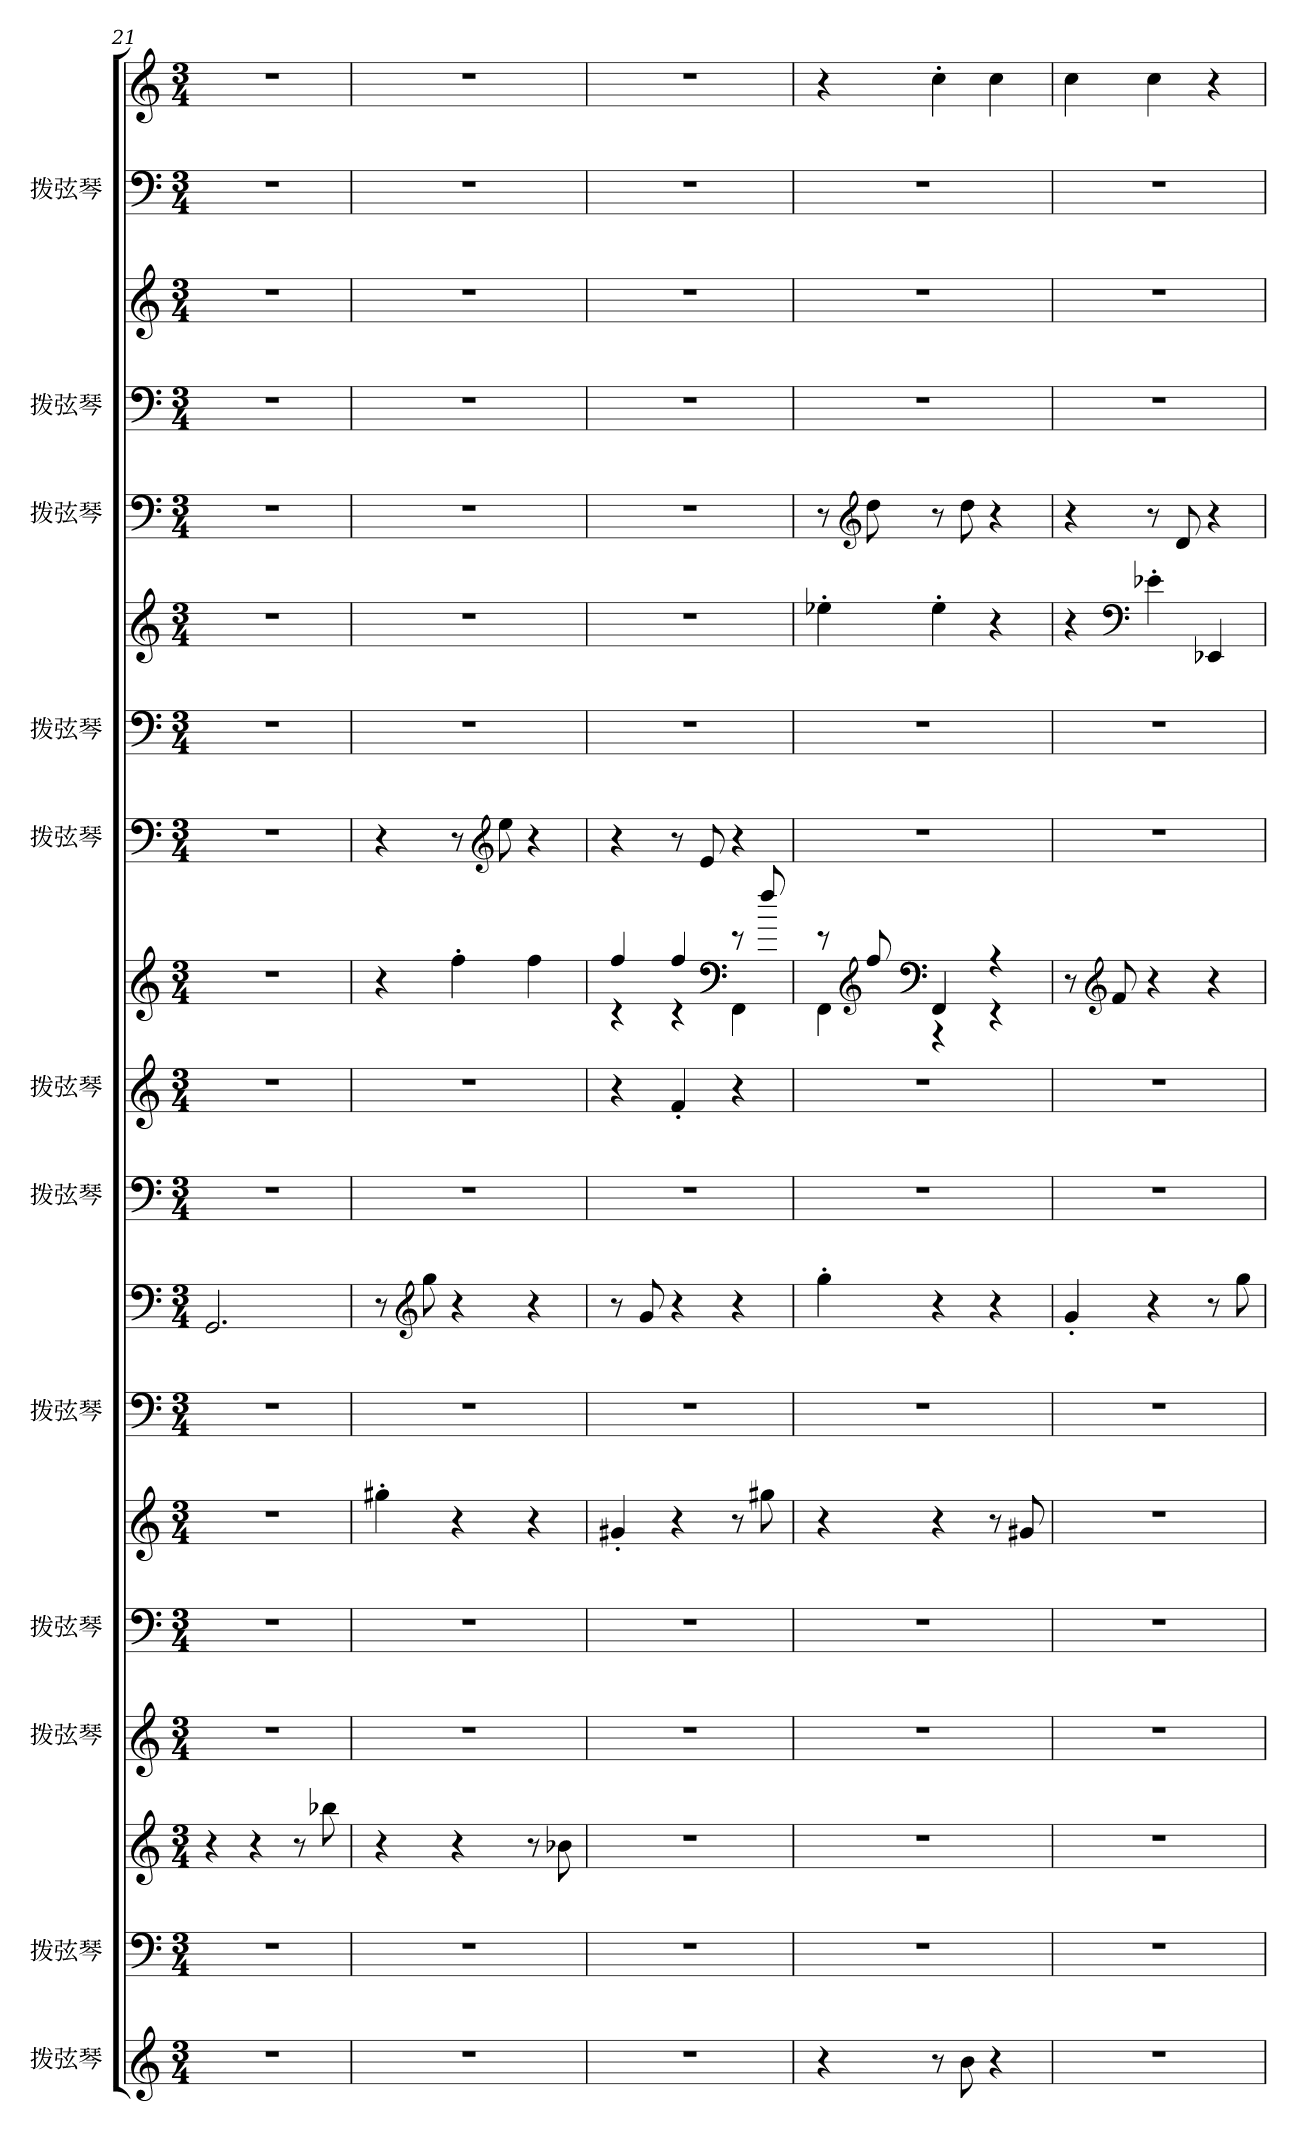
**kern	**kern	**kern	**kern	**kern	**kern	**kern	**kern	**kern	**kern	**kern	**kern	**kern	**kern	**kern	**kern	**kern	**kern	**kern
*part12	*part11	*part11	*part10	*part9	*part9	*part8	*part8	*part7	*part6	*part6	*part5	*part4	*part4	*part3	*part2	*part2	*part1	*part1
*staff19	*staff18	*staff17	*staff16	*staff15	*staff14	*staff13	*staff12	*staff11	*staff10	*staff9	*staff8	*staff7	*staff6	*staff5	*staff4	*staff3	*staff2	*staff1
*I"拨弦琴	*I"拨弦琴	*	*I"拨弦琴	*I"拨弦琴	*	*I"拨弦琴	*	*I"拨弦琴	*I"拨弦琴	*	*I"拨弦琴	*I"拨弦琴	*	*I"拨弦琴	*I"拨弦琴	*	*I"拨弦琴	*
!!LO:PB:g=z
*clefG2	*clefF4	*clefG2	*clefG2	*clefF4	*clefG2	*clefF4	*clefF4	*clefF4	*clefG2	*clefG2	*clefF4	*clefF4	*clefG2	*clefF4	*clefF4	*clefG2	*clefF4	*clefG2
*k[]	*k[]	*k[]	*k[]	*k[]	*k[]	*k[]	*k[]	*k[]	*k[]	*k[]	*k[]	*k[]	*k[]	*k[]	*k[]	*k[]	*k[]	*k[]
*M3/4	*M3/4	*M3/4	*M3/4	*M3/4	*M3/4	*M3/4	*M3/4	*M3/4	*M3/4	*M3/4	*M3/4	*M3/4	*M3/4	*M3/4	*M3/4	*M3/4	*M3/4	*M3/4
=21	=21	=21	=21	=21	=21	=21	=21	=21	=21	=21	=21	=21	=21	=21	=21	=21	=21	=21
2.r	2.r	4r	2.r	2.r	2.r	2.r	2.GG/	2.r	2.r	2.r	2.r	2.r	2.r	2.r	2.r	2.r	2.r	2.r
.	.	4r	.	.	.	.	.	.	.	.	.	.	.	.	.	.	.	.
.	.	8r	.	.	.	.	.	.	.	.	.	.	.	.	.	.	.	.
.	.	8bb-X\	.	.	.	.	.	.	.	.	.	.	.	.	.	.	.	.
=22	=22	=22	=22	=22	=22	=22	=22	=22	=22	=22	=22	=22	=22	=22	=22	=22	=22	=22
2.r	2.r	4r	2.r	2.r	4gg#X'\	2.r	8r	2.r	2.r	4r	4r	2.r	2.r	2.r	2.r	2.r	2.r	2.r
*	*	*	*	*	*	*	*clefG2	*	*	*	*	*	*	*	*	*	*	*
.	.	.	.	.	.	.	8gg\	.	.	.	.	.	.	.	.	.	.	.
.	.	4r	.	.	4r	.	4r	.	.	4ff'\	8r	.	.	.	.	.	.	.
*	*	*	*	*	*	*	*	*	*	*	*clefG2	*	*	*	*	*	*	*
.	.	.	.	.	.	.	.	.	.	.	8ee\	.	.	.	.	.	.	.
.	.	8r	.	.	4r	.	4r	.	.	4ff\	4r	.	.	.	.	.	.	.
.	.	8b-X\	.	.	.	.	.	.	.	.	.	.	.	.	.	.	.	.
=23	=23	=23	=23	=23	=23	=23	=23	=23	=23	=23	=23	=23	=23	=23	=23	=23	=23	=23
*	*	*	*	*	*	*	*	*	*	*^	*	*	*	*	*	*	*	*
2.r	2.r	2.r	2.r	2.r	4g#X'/	2.r	8r	2.r	4r	4ff/	4r	4r	2.r	2.r	2.r	2.r	2.r	2.r	2.r
.	.	.	.	.	.	.	8g/	.	.	.	.	.	.	.	.	.	.	.	.
.	.	.	.	.	4r	.	4r	.	4f'/	4ff/	4r	8r	.	.	.	.	.	.	.
.	.	.	.	.	.	.	.	.	.	.	.	8e/	.	.	.	.	.	.	.
*	*	*	*	*	*	*	*	*	*	*clefF4	*	*	*	*	*	*	*	*	*
.	.	.	.	.	8r	.	4r	.	4r	8r	4FF\	4r	.	.	.	.	.	.	.
.	.	.	.	.	8gg#X\	.	.	.	.	8ff/	.	.	.	.	.	.	.	.	.
=24	=24	=24	=24	=24	=24	=24	=24	=24	=24	=24	=24	=24	=24	=24	=24	=24	=24	=24	=24
4r	2.r	2.r	2.r	2.r	4r	2.r	4gg'\	2.r	2.r	8r	4FF\	2.r	2.r	4ee-X'\	8r	2.r	2.r	2.r	4r
*	*	*	*	*	*	*	*	*	*	*clefG2	*	*	*	*	*clefG2	*	*	*	*
.	.	.	.	.	.	.	.	.	.	8ff/	.	.	.	.	8dd\	.	.	.	.
*	*	*	*	*	*	*	*	*	*	*clefF4	*	*	*	*	*	*	*	*	*
8r	.	.	.	.	4r	.	4r	.	.	4FF/	4r	.	.	4ee-'\	8r	.	.	.	4cc'\
8b\	.	.	.	.	.	.	.	.	.	.	.	.	.	.	8dd\	.	.	.	.
4r	.	.	.	.	8r	.	4r	.	.	4r	4r	.	.	4r	4r	.	.	.	4cc\
.	.	.	.	.	8g#X/	.	.	.	.	.	.	.	.	.	.	.	.	.	.
*	*	*	*	*	*	*	*	*	*	*v	*v	*	*	*	*	*	*	*	*
!!LO:PB:g=z
=25	=25	=25	=25	=25	=25	=25	=25	=25	=25	=25	=25	=25	=25	=25	=25	=25	=25	=25
2.r	2.r	2.r	2.r	2.r	2.r	2.r	4g'/	2.r	2.r	8r	2.r	2.r	4r	4r	2.r	2.r	2.r	4cc\
*	*	*	*	*	*	*	*	*	*	*clefG2	*	*	*	*	*	*	*	*
.	.	.	.	.	.	.	.	.	.	8f/	.	.	.	.	.	.	.	.
*	*	*	*	*	*	*	*	*	*	*	*	*	*clefF4	*	*	*	*	*
.	.	.	.	.	.	.	4r	.	.	4r	.	.	4e-X'\	8r	.	.	.	4cc\
.	.	.	.	.	.	.	.	.	.	.	.	.	.	8d/	.	.	.	.
.	.	.	.	.	.	.	8r	.	.	4r	.	.	4EE-X/	4r	.	.	.	4r
.	.	.	.	.	.	.	8gg\	.	.	.	.	.	.	.	.	.	.	.
=	=	=	=	=	=	=	=	=	=	=	=	=	=	=	=	=	=	=
*-	*-	*-	*-	*-	*-	*-	*-	*-	*-	*-	*-	*-	*-	*-	*-	*-	*-	*-
